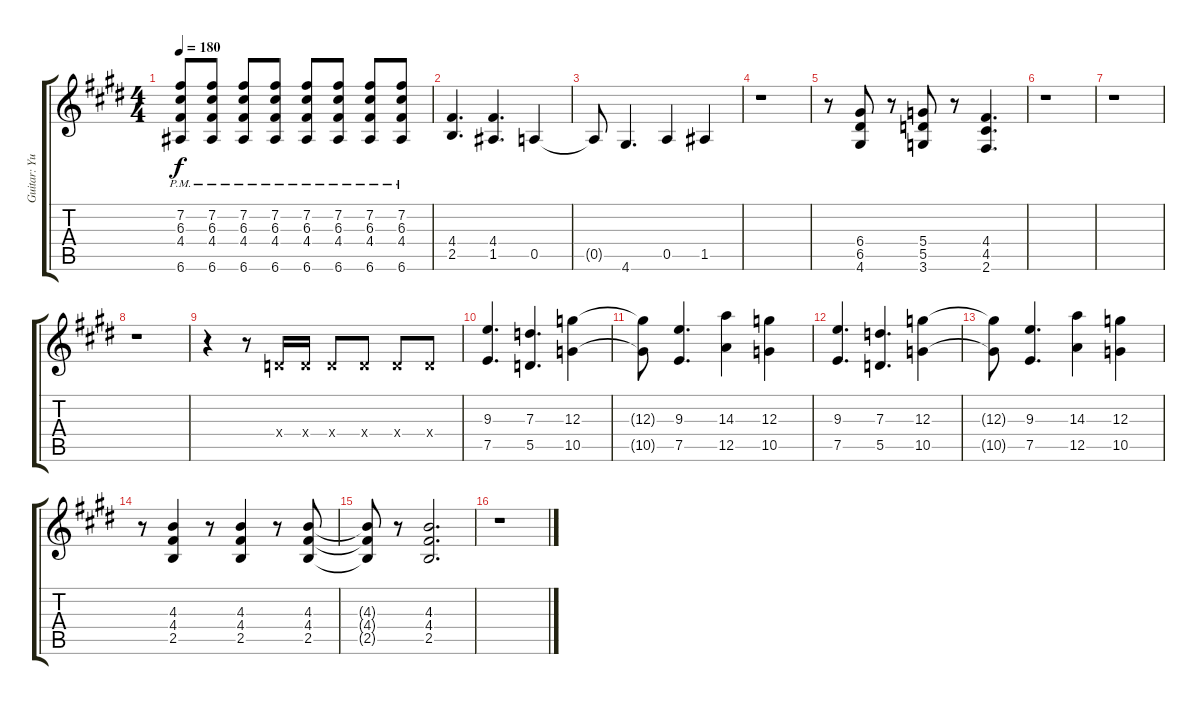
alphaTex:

\track ("Guitar: Yui Hirasawa" "Guitar: Yu") {instrument distortionguitar}
\staff {score tabs}
\tuning (E4 B3 G3 D3 A2 E2) {hide}
\ts (4 4)
\tempo 180
\clef g2
\ks e
(7.2 6.3 4.4{pm} 6.6).8{dy f} (7.2 6.3 4.4 6.6{pm}).8 (7.2 6.3 4.4 6.6{pm}).8 (7.2 6.3 4.4 6.6{pm}).8 (7.2 6.3 4.4 6.6{pm}).8 (7.2 6.3 4.4 6.6{pm}).8 (7.2{pm} 6.3 4.4 6.6).8 (7.2{pm} 6.3 4.4 6.6).8 |
(4.4 2.5).4{d} (4.4 1.5).4{d} 0.5.4 |
0.5{t}.8 4.6.4{d} 0.5.4 1.5.4 |
r.1 |
r.8 (6.4 6.5 4.6).8 r.8 (5.4 5.5 3.6).8 r.8 (4.4 4.5 2.6).4{d} |
r.1 |
r.1 |
r.1 |
r.4 r.8 0.4{x}.16 0.4{x}.16 0.4{x}.8 0.4{x}.8 0.4{x}.8 0.4{x}.8 |
(9.3 7.5).4{d} (7.3 5.5).4{d} (12.3 10.5).4 |
(12.3{t} 10.5{t}).8 (9.3 7.5).4{d} (14.3 12.5).4 (12.3 10.5).4 |
(9.3 7.5).4{d} (7.3 5.5).4{d} (12.3 10.5).4 |
(12.3{t} 10.5{t}).8 (9.3 7.5).4{d} (14.3 12.5).4 (12.3 10.5).4 |
r.8 (4.3 4.4 2.5).4 r.8 (4.3 4.4 2.5).4 r.8 (4.3 4.4 2.5).8 |
(4.3{t} 4.4{t} 2.5{t}).8 r.8 (4.3 4.4 2.5).2{d} |
r.1
